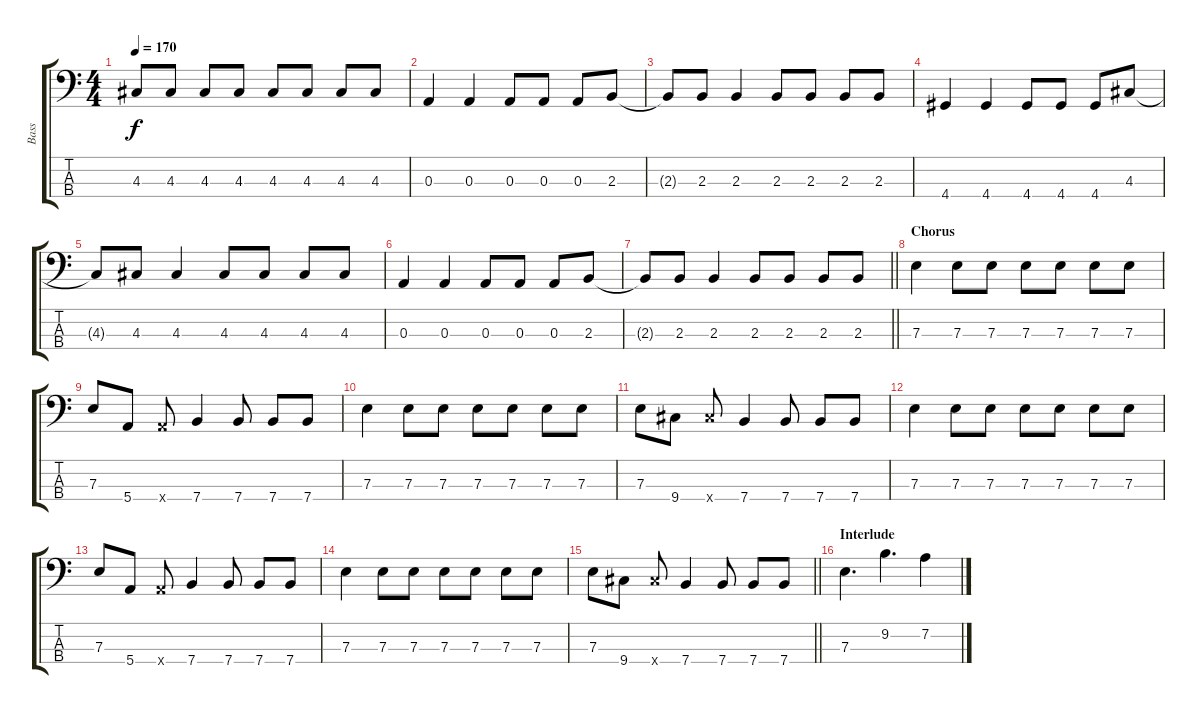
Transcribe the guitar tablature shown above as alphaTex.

\track ("Bass" "Bass") {instrument electricbasspick}
\staff {score tabs}
\tuning (G2 D2 A1 E1) {hide}
\ts (4 4)
\tempo 170
\clef f4
\ks c
4.3.8{dy f} 4.3.8 4.3.8 4.3.8 4.3.8 4.3.8 4.3.8 4.3.8 |
0.3.4 0.3.4 0.3.8 0.3.8 0.3.8 2.3.8 |
2.3{t}.8 2.3.8 2.3.4 2.3.8 2.3.8 2.3.8 2.3.8 |
4.4.4 4.4.4 4.4.8 4.4.8 4.4.8 4.3.8 |
4.3{t}.8 4.3.8 4.3.4 4.3.8 4.3.8 4.3.8 4.3.8 |
0.3.4 0.3.4 0.3.8 0.3.8 0.3.8 2.3.8 |
\barLineRight lightlight
2.3{t}.8 2.3.8 2.3.4 2.3.8 2.3.8 2.3.8 2.3.8 |
\section ("" "Chorus")
7.3.4 7.3.8 7.3.8 7.3.8 7.3.8 7.3.8 7.3.8 |
7.3.8 5.4.8 5.4{x}.8 7.4.4 7.4.8 7.4.8 7.4.8 |
7.3.4 7.3.8 7.3.8 7.3.8 7.3.8 7.3.8 7.3.8 |
7.3.8 9.4.8 9.4{x}.8 7.4.4 7.4.8 7.4.8 7.4.8 |
7.3.4 7.3.8 7.3.8 7.3.8 7.3.8 7.3.8 7.3.8 |
7.3.8 5.4.8 5.4{x}.8 7.4.4 7.4.8 7.4.8 7.4.8 |
7.3.4 7.3.8 7.3.8 7.3.8 7.3.8 7.3.8 7.3.8 |
\barLineRight lightlight
7.3.8 9.4.8 9.4{x}.8 7.4.4 7.4.8 7.4.8 7.4.8 |
\section ("" "Interlude")
7.3.4{d} 9.2.4{d} 7.2.4
